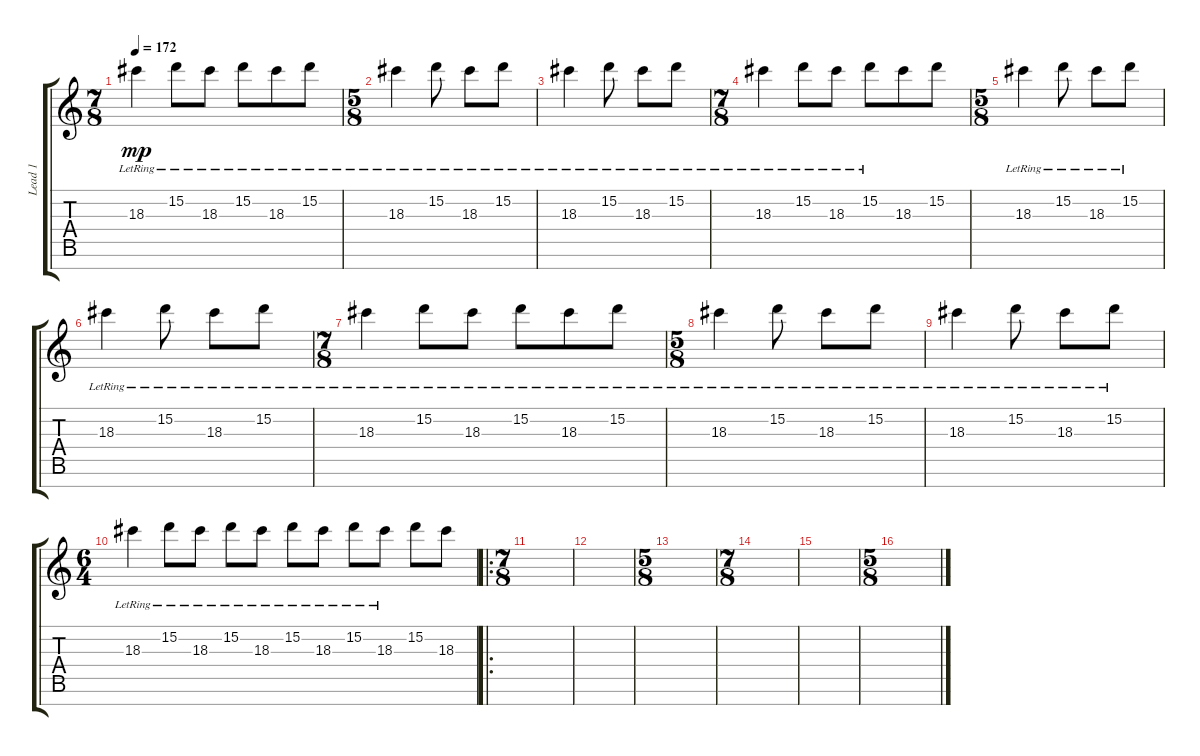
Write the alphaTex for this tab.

\track ("Lead 1" "Lead 1") {instrument distortionguitar}
\staff {score tabs}
\tuning (E4 B3 G3 D3 A2 E2 B1) {hide}
\ts (7 8)
\tempo 172
\clef g2
\ks c
18.3{lr}.4{dy mp} 15.2{lr}.8 18.3{lr}.8 15.2{lr}.8 18.3{lr}.8 15.2{lr}.8 |
\ts (5 8)
18.3{lr}.4 15.2{lr}.8 18.3{lr}.8 15.2{lr}.8 |
18.3{lr}.4 15.2{lr}.8 18.3{lr}.8 15.2{lr}.8 |
\ts (7 8)
18.3{lr}.4 15.2{lr}.8 18.3{lr}.8 15.2{lr}.8 18.3.8 15.2.8 |
\ts (5 8)
18.3{lr}.4 15.2{lr}.8 18.3{lr}.8 15.2{lr}.8 |
18.3{lr}.4 15.2{lr}.8 18.3{lr}.8 15.2{lr}.8 |
\ts (7 8)
18.3{lr}.4 15.2{lr}.8 18.3{lr}.8 15.2{lr}.8 18.3{lr}.8 15.2{lr}.8 |
\ts (5 8)
18.3{lr}.4 15.2{lr}.8 18.3{lr}.8 15.2{lr}.8 |
18.3{lr}.4 15.2{lr}.8 18.3{lr}.8 15.2{lr}.8 |
\ts (6 4)
18.3{lr}.4 15.2{lr}.8 18.3{lr}.8 15.2{lr}.8 18.3{lr}.8 15.2{lr}.8 18.3{lr}.8 15.2{lr}.8 18.3{lr}.8 15.2.8 18.3.8 |
\ro
\ts (7 8)
|
|
\ts (5 8)
|
\ts (7 8)
|
|
\ts (5 8)
